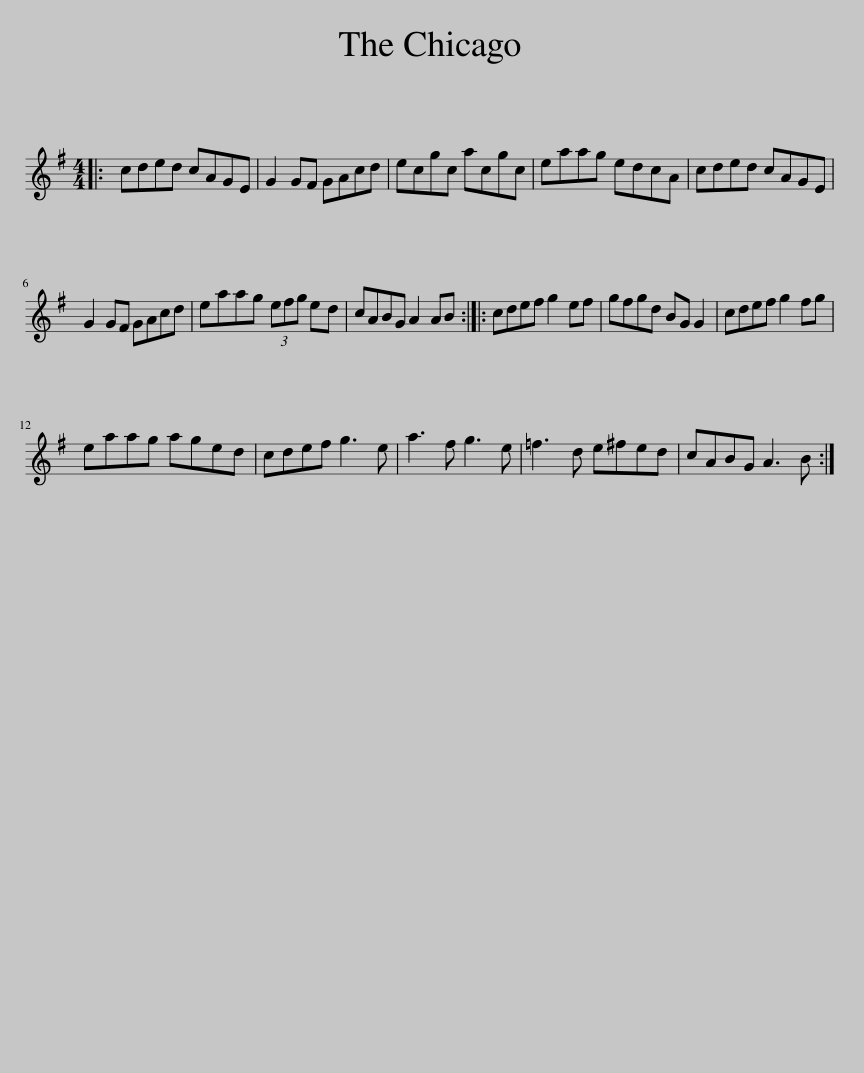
X:1
L:1/8
M:4/4
I:linebreak $
K:G
V:1 treble
V:1
|: cded cAGE | G2 GF GAcd | ecgc acgc | eaag edcA | cded cAGE |$ %5
 G2 GF GAcd | eaag (3efg ed | cABG A2 AB :: cdef g2 ef | gfgd BG G2 | %10
 cdef g2 fg |$ eaag aged | cdef g3 e | a3 f g3 e | =f3 d e^fed | %15
 cABG A3 B :| %16
